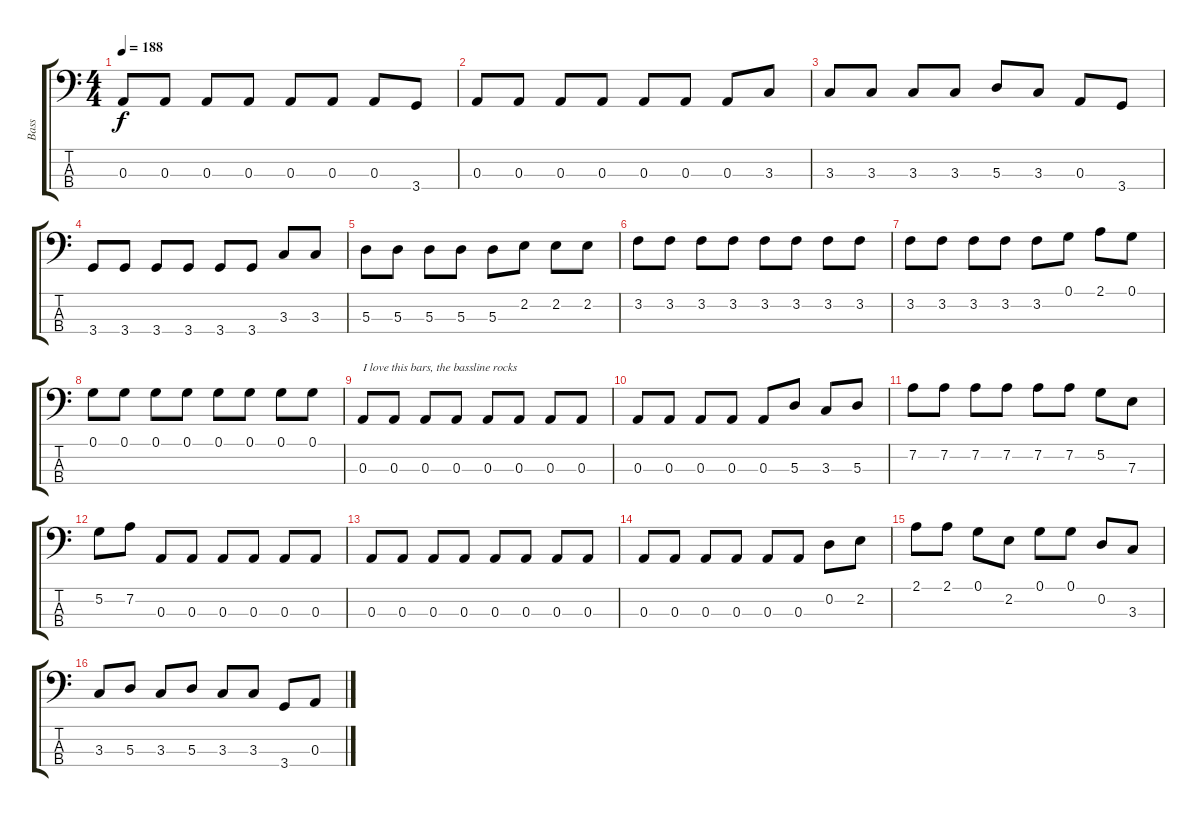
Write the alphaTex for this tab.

\track ("Bass" "Bass") {instrument electricbassfinger}
\staff {score tabs}
\tuning (G2 D2 A1 E1) {hide}
\ts (4 4)
\tempo 188
\clef f4
\ks c
0.3.8{dy f} 0.3.8 0.3.8 0.3.8 0.3.8 0.3.8 0.3.8 3.4.8 |
0.3.8 0.3.8 0.3.8 0.3.8 0.3.8 0.3.8 0.3.8 3.3.8 |
3.3.8 3.3.8 3.3.8 3.3.8 5.3.8 3.3.8 0.3.8 3.4.8 |
3.4.8 3.4.8 3.4.8 3.4.8 3.4.8 3.4.8 3.3.8 3.3.8 |
5.3.8 5.3.8 5.3.8 5.3.8 5.3.8 2.2.8 2.2.8 2.2.8 |
3.2.8 3.2.8 3.2.8 3.2.8 3.2.8 3.2.8 3.2.8 3.2.8 |
3.2.8 3.2.8 3.2.8 3.2.8 3.2.8 0.1.8 2.1.8 0.1.8 |
0.1.8 0.1.8 0.1.8 0.1.8 0.1.8 0.1.8 0.1.8 0.1.8 |
0.3.8{txt "I love this bars, the bassline rocks"} 0.3.8 0.3.8 0.3.8 0.3.8 0.3.8 0.3.8 0.3.8 |
0.3.8 0.3.8 0.3.8 0.3.8 0.3.8 5.3.8 3.3.8 5.3.8 |
7.2.8 7.2.8 7.2.8 7.2.8 7.2.8 7.2.8 5.2.8 7.3.8 |
5.2.8 7.2.8 0.3.8 0.3.8 0.3.8 0.3.8 0.3.8 0.3.8 |
0.3.8 0.3.8 0.3.8 0.3.8 0.3.8 0.3.8 0.3.8 0.3.8 |
0.3.8 0.3.8 0.3.8 0.3.8 0.3.8 0.3.8 0.2.8 2.2.8 |
2.1.8 2.1.8 0.1.8 2.2.8 0.1.8 0.1.8 0.2.8 3.3.8 |
3.3.8 5.3.8 3.3.8 5.3.8 3.3.8 3.3.8 3.4.8 0.3.8
